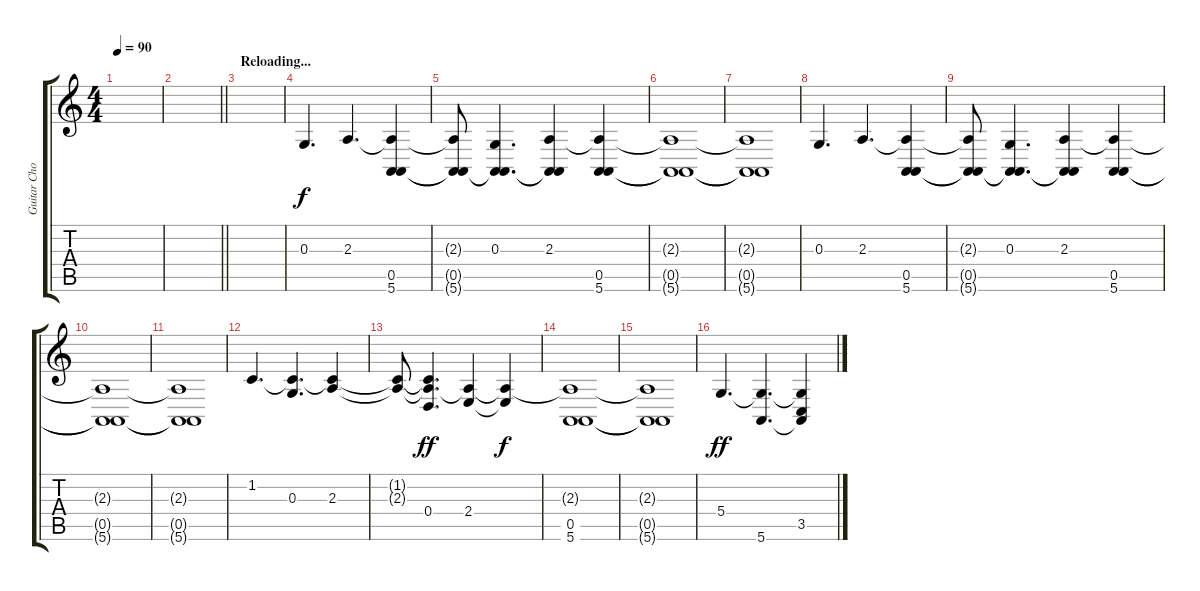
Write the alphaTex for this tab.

\track ("Guitar Chorus" "Guitar Cho") {instrument shamisen}
\staff {score tabs}
\tuning (E4 B3 G3 D3 A2 E2) {hide}
\ts (4 4)
\tempo 90
\clef g2
\ks c
|
\barLineRight lightlight
|
\section ("" "Reloading...")
|
0.3.4{d} 2.3.4{d} (2.3{t} 0.5 5.6).4 |
(2.3{t} 0.5{t} 5.6{t}).8 (0.3 0.5{t} 5.6{t}).4{d} (2.3 0.5{t} 5.6{t}).4 (2.3{t} 0.5 5.6).4 |
(2.3{t} 0.5{t} 5.6{t}).1 |
(2.3{t} 0.5{t} 5.6{t}).1 |
0.3.4{d} 2.3.4{d} (2.3{t} 0.5 5.6).4 |
(2.3{t} 0.5{t} 5.6{t}).8 (0.3 0.5{t} 5.6{t}).4{d} (2.3 0.5{t} 5.6{t}).4 (2.3{t} 0.5 5.6).4 |
(2.3{t} 0.5{t} 5.6{t}).1 |
(2.3{t} 0.5{t} 5.6{t}).1 |
1.2.4{d} (1.2{t} 0.3).4{d} (1.2{t} 2.3).4 |
(1.2{t} 2.3{t}).8 (1.2{t} 2.3{t} 0.4).4{d dy ff} (2.3{t} 2.4).4 (2.3{t} 2.4{t}).4{dy f} |
(2.3{t} 0.5 5.6).1 |
(2.3{t} 0.5{t} 5.6{t}).1 |
5.4.4{d dy ff} (5.4{t} 5.6).4{d} (5.4{t} 3.5 5.6{t}).4
